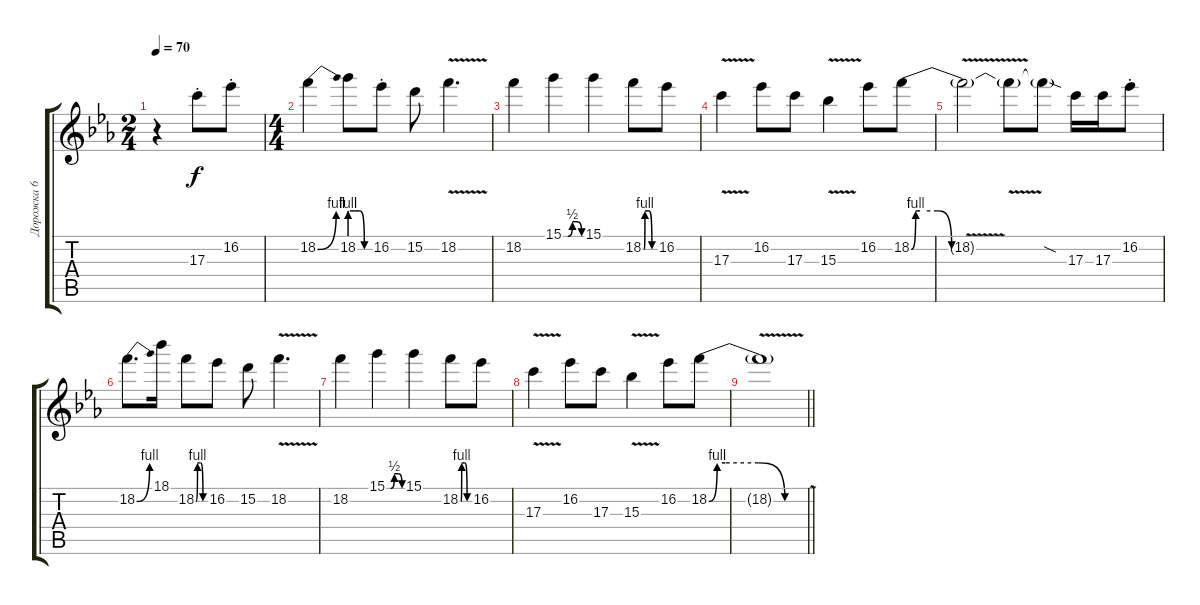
\track ("Дорожка 6" "Дорожка 6") {instrument distortionguitar}
\staff {score tabs}
\tuning (E4 B3 G3 D3 A2 E2) {hide}
\ts (2 4)
\tempo 70
\clef g2
\ks eb
r.4{dy f instrument distortionguitar} 17.3{st}.8 16.2{st}.8 |
\ts (4 4)
18.2{be (bend 0 0 60 4)}.4 18.2{be (custom 0 4 15 4 30 4 44 0 60 0)}.8 16.2{st}.8 15.2.8 18.2{v}.4{d} |
18.2.4 15.1{be (custom 0 0 15 0 30 2 45 2 60 0)}.4 15.1.4 18.2{be (custom 0 0 6 0 10 4 30 4 45 0 60 0)}.8 16.2.8 |
17.3{v}.4 16.2.8 17.3.8 15.3{v}.4 16.2.8 18.2{be (custom 0 0 5 4 10 4 30 4 46 0 60 0)}.8 |
18.2{v t}.2 18.2{t}.8 18.2{sod t}.8 17.3.16 17.3.16 16.2{st}.8 |
18.2{be (bend 0 0 60 4)}.8{d} 18.1.16 18.2{be (custom 0 0 10 4 20 4 30 4 45 0 60 0)}.8 16.2.8 15.2.8 18.2{v}.4{d} |
18.2.4 15.1{be (custom 0 0 15 0 30 2 45 2 60 0)}.4 15.1.4 18.2{be (custom 0 0 6 0 10 4 30 4 45 0 60 0)}.8 16.2.8 |
17.3{v}.4 16.2.8 17.3.8 15.3{v}.4 16.2.8 18.2{be (custom 0 0 5 4 10 4 30 4 46 0 60 0)}.8 |
\barLineRight lightlight
18.2{v t}.1
